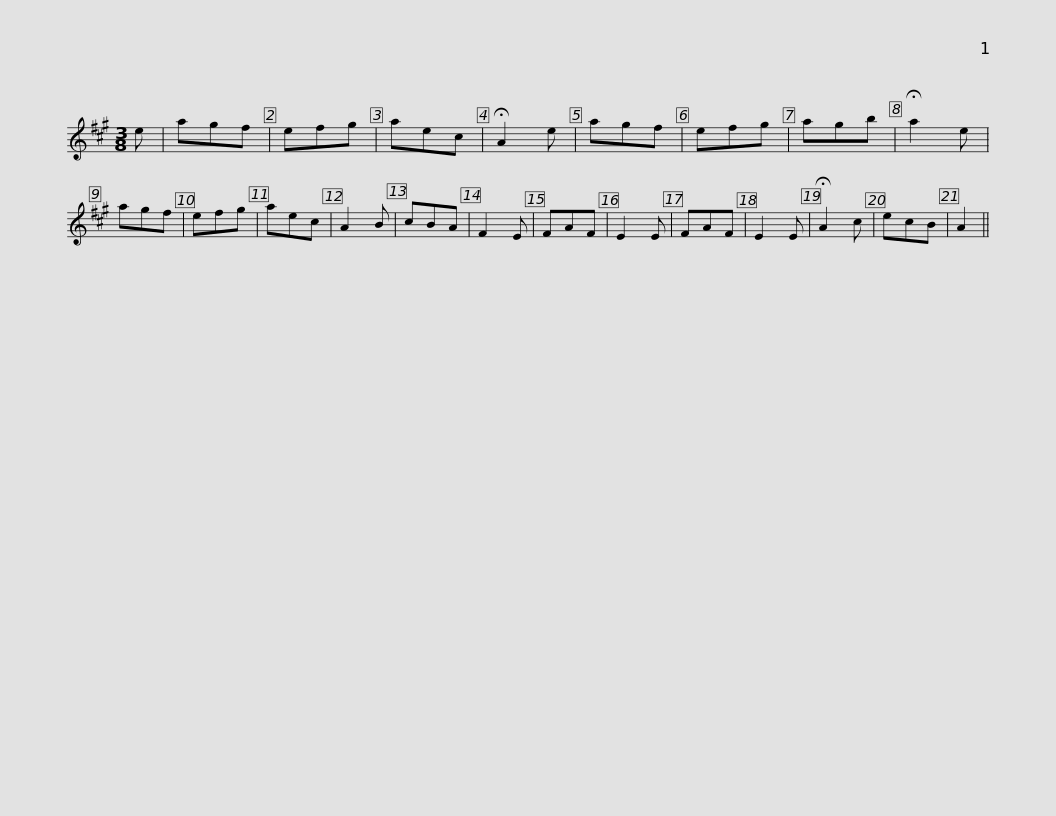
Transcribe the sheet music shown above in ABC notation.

X:1
L:1/8
M:3/8
I:linebreak $
K:A
V:1 treble
V:1
 e | agf | efg | aec | !fermata!A2 e | %5
 agf | efg | agb | !fermata!a2 e | agf | %10
 efg | aec | A2 B | cBA |$ F2 E | %15
 FAF | E2 E | FAF | E2 E | !fermata!A2 c | %20
 ecB | A2 || %22
